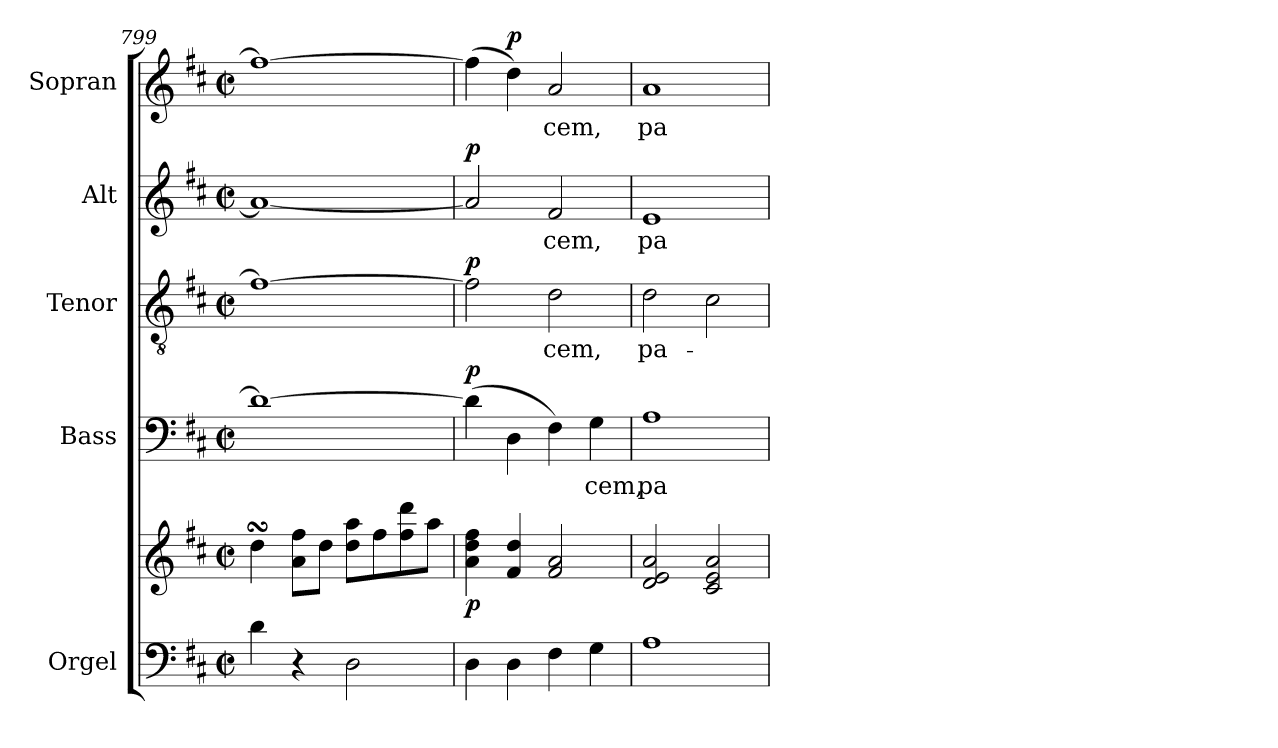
**kern	**kern	**dynam	**kern	**text	**dynam	**kern	**text	**dynam	**kern	**text	**dynam	**kern	**text	**dynam
*part5	*part5	*part5	*part4	*part4	*part4	*part3	*part3	*part3	*part2	*part2	*part2	*part1	*part1	*part1
*staff6	*staff5	*staff5/6	*staff4	*staff4	*staff4	*staff3	*staff3	*staff3	*staff2	*staff2	*staff2	*staff1	*staff1	*staff1
*I"Orgel	*	*	*I"Bass	*	*	*I"Tenor	*	*	*I"Alt	*	*	*I"Sopran	*	*
*I'Org.	*	*	*I'B.	*	*	*I'T.	*	*	*I'A.	*	*	*I'S.	*	*
*clefF4	*clefG2	*	*clefF4	*	*	*clefGv2	*	*	*clefG2	*	*	*clefG2	*	*
*k[f#c#]	*k[f#c#]	*	*k[f#c#]	*	*	*k[f#c#]	*	*	*k[f#c#]	*	*	*k[f#c#]	*	*
*D:	*D:	*	*D:	*	*	*D:	*	*	*D:	*	*	*D:	*	*
*M2/2	*M2/2	*	*M2/2	*	*	*M2/2	*	*	*M2/2	*	*	*M2/2	*	*
*met(c|)	*met(c|)	*	*met(c|)	*	*	*met(c|)	*	*	*met(c|)	*	*	*met(c|)	*	*
=799	=799	=799	=799	=799	=799	=799	=799	=799	=799	=799	=799	=799	=799	=799
4d\	4ddsSSs\	.	1d_	.	.	1f#_	.	.	1a_	.	.	1ff#_	.	.
4r	8a\ 8ff#\L	.	.	.	.	.	.	.	.	.	.	.	.	.
.	8dd\J	.	.	.	.	.	.	.	.	.	.	.	.	.
2D\	8dd\ 8aa\L	.	.	.	.	.	.	.	.	.	.	.	.	.
.	8ff#\	.	.	.	.	.	.	.	.	.	.	.	.	.
.	8ff#\ 8ddd\	.	.	.	.	.	.	.	.	.	.	.	.	.
.	8aa\J	.	.	.	.	.	.	.	.	.	.	.	.	.
=800	=800	=800	=800	=800	=800	=800	=800	=800	=800	=800	=800	=800	=800	=800
!	!	!LO:DY:b	!	!	!LO:DY:a	!	!	!LO:DY:a	!	!	!LO:DY:a	!	!	!
4D\	4a\ 4dd\ 4ff#\	p	(>4d\]	.	p	2f#\]	.	p	2a/]	.	p	(>4ff#\]	.	.
!	!	!	!	!	!	!	!	!	!	!	!	!	!	!LO:DY:a
4D\	4f#/ 4dd/	.	4D\	.	.	.	.	.	.	.	.	4dd\)	.	p
!	!	!	!	!	!	!	!LO:LY:b	!	!	!LO:LY:b	!	!	!LO:LY:b	!
4F#\	2f#/ 2a/	.	4F#\)	.	.	2d\	-cem,	.	2f#/	-cem,	.	2a/	-cem,	.
!	!	!	!	!LO:LY:b	!	!	!	!	!	!	!	!	!	!
4G\	.	.	4G\	-cem,	.	.	.	.	.	.	.	.	.	.
=801	=801	=801	=801	=801	=801	=801	=801	=801	=801	=801	=801	=801	=801	=801
!	!	!	!	!LO:LY:b	!	!	!LO:LY:b	!	!	!LO:LY:b	!	!	!LO:LY:b	!
1A	2d/ 2e/ 2a/	.	1A	pa-	.	2d\	pa-	.	1e	pa-	.	1a	pa-	.
.	2c#/ 2e/ 2a/	.	.	.	.	2c#\	.	.	.	.	.	.	.	.
=	=	=	=	=	=	=	=	=	=	=	=	=	=	=
*-	*-	*-	*-	*-	*-	*-	*-	*-	*-	*-	*-	*-	*-	*-
